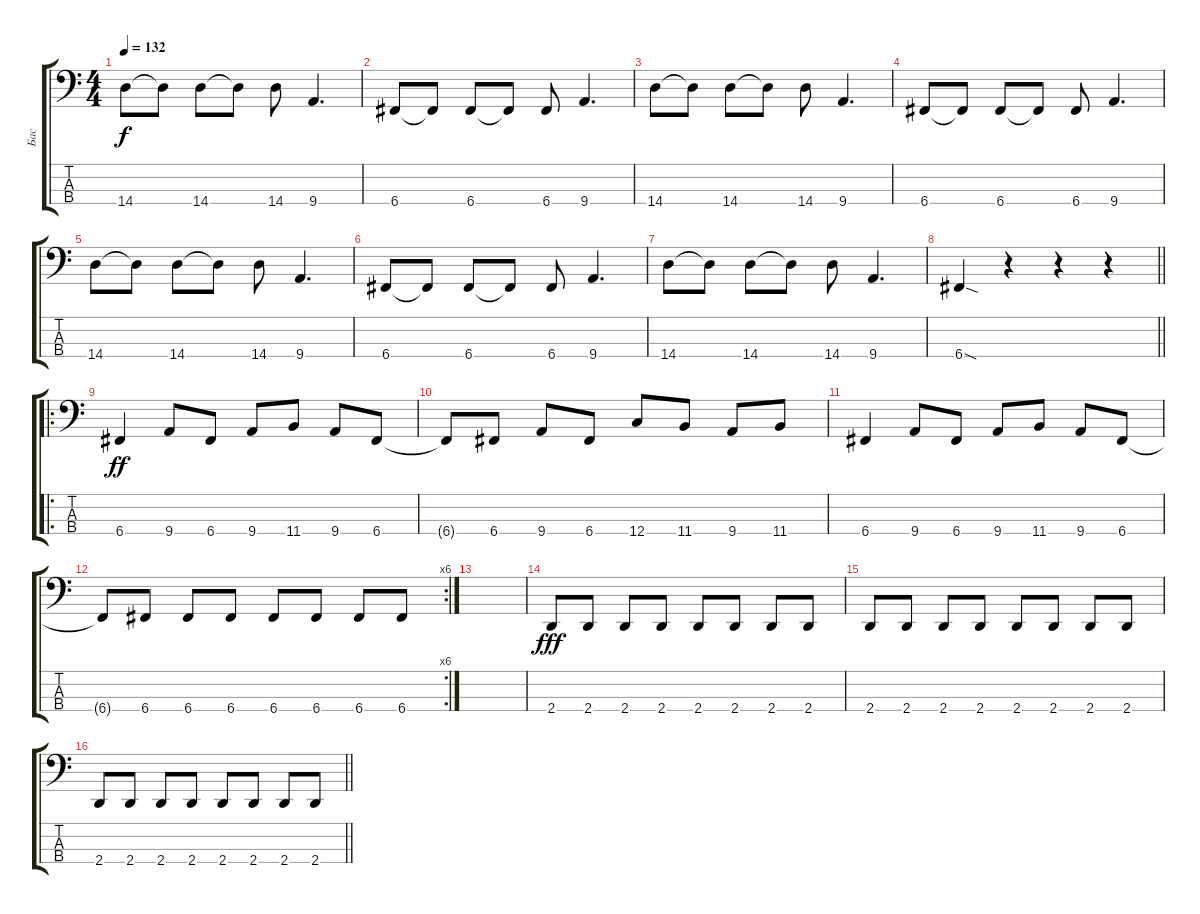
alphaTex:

\track ("Бас" "Бас") {instrument electricbassfinger}
\staff {score tabs}
\tuning (G2 D2 A1 C1) {hide}
\ts (4 4)
\tempo 132
\clef f4
\ks c
14.4.8{dy f} 14.4{t}.8 14.4.8 14.4{t}.8 14.4.8 9.4.4{d} |
6.4.8 6.4{t}.8 6.4.8 6.4{t}.8 6.4.8 9.4.4{d} |
14.4.8 14.4{t}.8 14.4.8 14.4{t}.8 14.4.8 9.4.4{d} |
6.4.8 6.4{t}.8 6.4.8 6.4{t}.8 6.4.8 9.4.4{d} |
14.4.8 14.4{t}.8 14.4.8 14.4{t}.8 14.4.8 9.4.4{d} |
6.4.8 6.4{t}.8 6.4.8 6.4{t}.8 6.4.8 9.4.4{d} |
14.4.8 14.4{t}.8 14.4.8 14.4{t}.8 14.4.8 9.4.4{d} |
\barLineRight lightlight
6.4{sod}.4 r.4 r.4 r.4 |
\ro
6.4.4{dy ff} 9.4.8 6.4.8 9.4.8 11.4.8 9.4.8 6.4.8 |
6.4{t}.8 6.4.8 9.4.8 6.4.8 12.4.8 11.4.8 9.4.8 11.4.8 |
6.4.4 9.4.8 6.4.8 9.4.8 11.4.8 9.4.8 6.4.8 |
\rc 6
6.4{t}.8 6.4.8 6.4.8 6.4.8 6.4.8 6.4.8 6.4.8 6.4.8 |
|
2.4.8{dy fff} 2.4.8 2.4.8 2.4.8 2.4.8 2.4.8 2.4.8 2.4.8 |
2.4.8 2.4.8 2.4.8 2.4.8 2.4.8 2.4.8 2.4.8 2.4.8 |
\barLineRight lightlight
2.4.8 2.4.8 2.4.8 2.4.8 2.4.8 2.4.8 2.4.8 2.4.8
